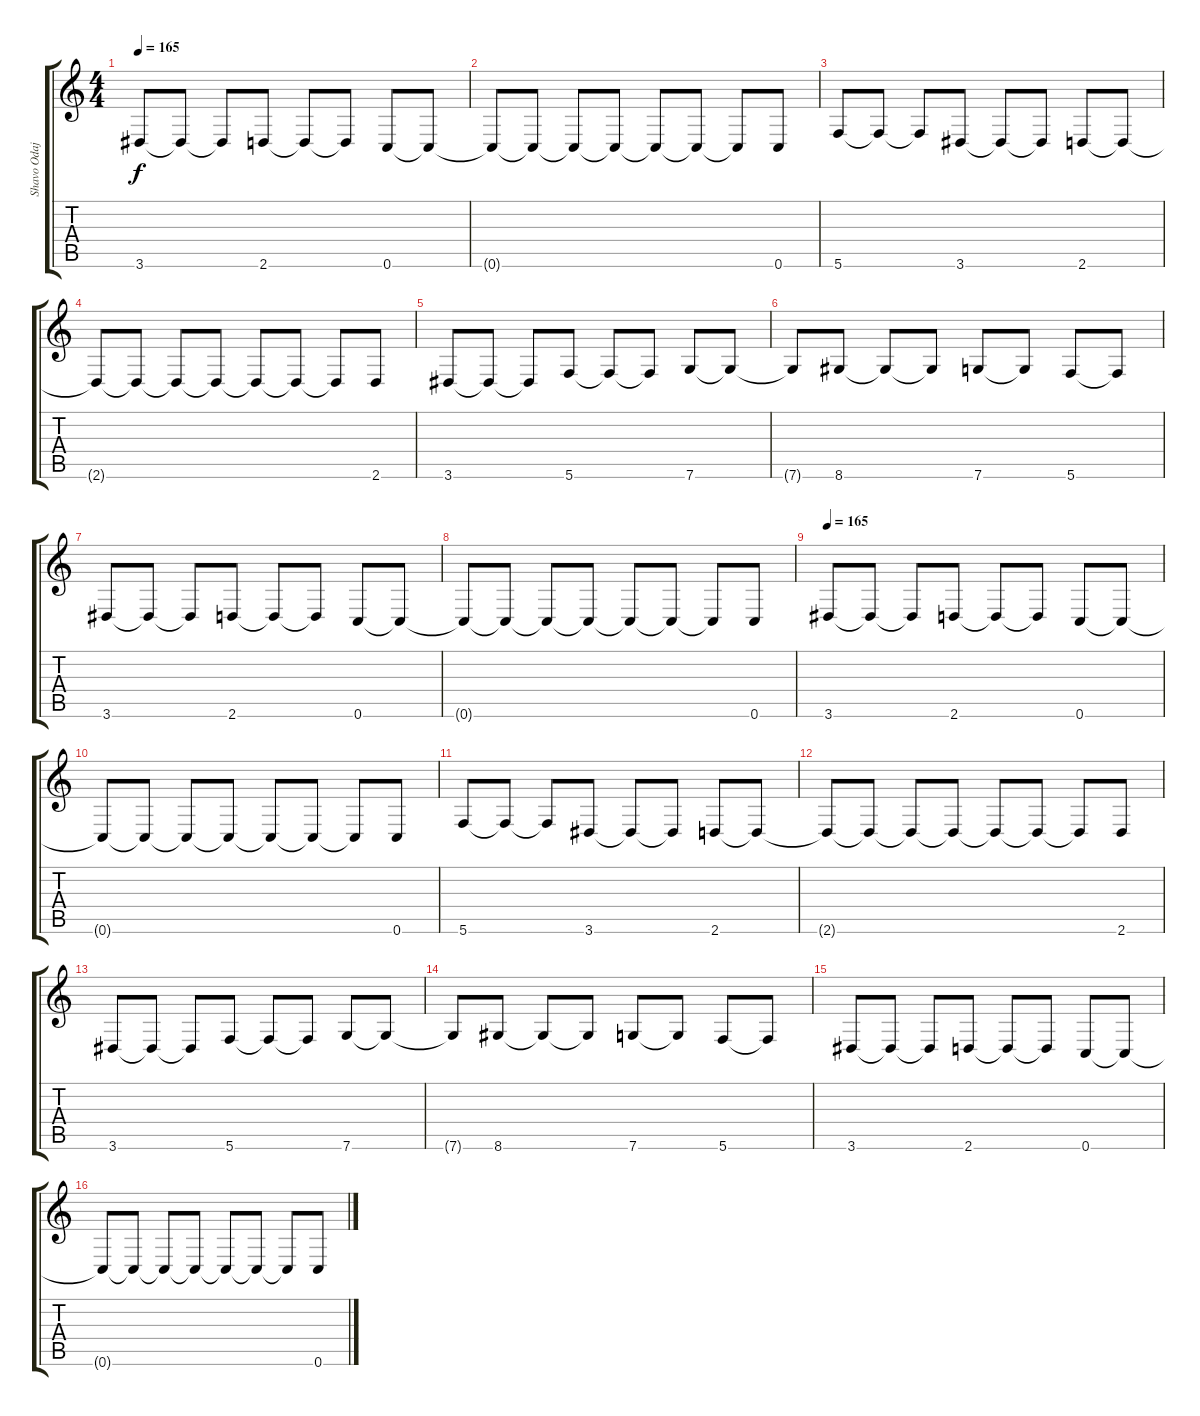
\track ("Shavo Odajian" "Shavo Odaj") {instrument electricbasspick}
\staff {score tabs}
\tuning (D4 A3 F3 C3 G2 C2) {hide}
\ts (4 4)
\tempo 165
\clef g2
\ks c
3.6.8{dy f} 3.6{t}.8 3.6{t}.8 2.6.8 2.6{t}.8 2.6{t}.8 0.6.8 0.6{t}.8 |
0.6{t}.8 0.6{t}.8 0.6{t}.8 0.6{t}.8 0.6{t}.8 0.6{t}.8 0.6{t}.8 0.6.8 |
5.6.8 5.6{t}.8 5.6{t}.8 3.6.8 3.6{t}.8 3.6{t}.8 2.6.8 2.6{t}.8 |
2.6{t}.8 2.6{t}.8 2.6{t}.8 2.6{t}.8 2.6{t}.8 2.6{t}.8 2.6{t}.8 2.6.8 |
3.6.8 3.6{t}.8 3.6{t}.8 5.6.8 5.6{t}.8 5.6{t}.8 7.6.8 7.6{t}.8 |
7.6{t}.8 8.6.8 8.6{t}.8 8.6{t}.8 7.6.8 7.6{t}.8 5.6.8 5.6{t}.8 |
3.6.8 3.6{t}.8 3.6{t}.8 2.6.8 2.6{t}.8 2.6{t}.8 0.6.8 0.6{t}.8 |
0.6{t}.8 0.6{t}.8 0.6{t}.8 0.6{t}.8 0.6{t}.8 0.6{t}.8 0.6{t}.8 0.6.8 |
\tempo 165
3.6.8 3.6{t}.8 3.6{t}.8 2.6.8 2.6{t}.8 2.6{t}.8 0.6.8 0.6{t}.8 |
0.6{t}.8 0.6{t}.8 0.6{t}.8 0.6{t}.8 0.6{t}.8 0.6{t}.8 0.6{t}.8 0.6.8 |
5.6.8 5.6{t}.8 5.6{t}.8 3.6.8 3.6{t}.8 3.6{t}.8 2.6.8 2.6{t}.8 |
2.6{t}.8 2.6{t}.8 2.6{t}.8 2.6{t}.8 2.6{t}.8 2.6{t}.8 2.6{t}.8 2.6.8 |
3.6.8 3.6{t}.8 3.6{t}.8 5.6.8 5.6{t}.8 5.6{t}.8 7.6.8 7.6{t}.8 |
7.6{t}.8 8.6.8 8.6{t}.8 8.6{t}.8 7.6.8 7.6{t}.8 5.6.8 5.6{t}.8 |
3.6.8 3.6{t}.8 3.6{t}.8 2.6.8 2.6{t}.8 2.6{t}.8 0.6.8 0.6{t}.8 |
0.6{t}.8 0.6{t}.8 0.6{t}.8 0.6{t}.8 0.6{t}.8 0.6{t}.8 0.6{t}.8 0.6.8
